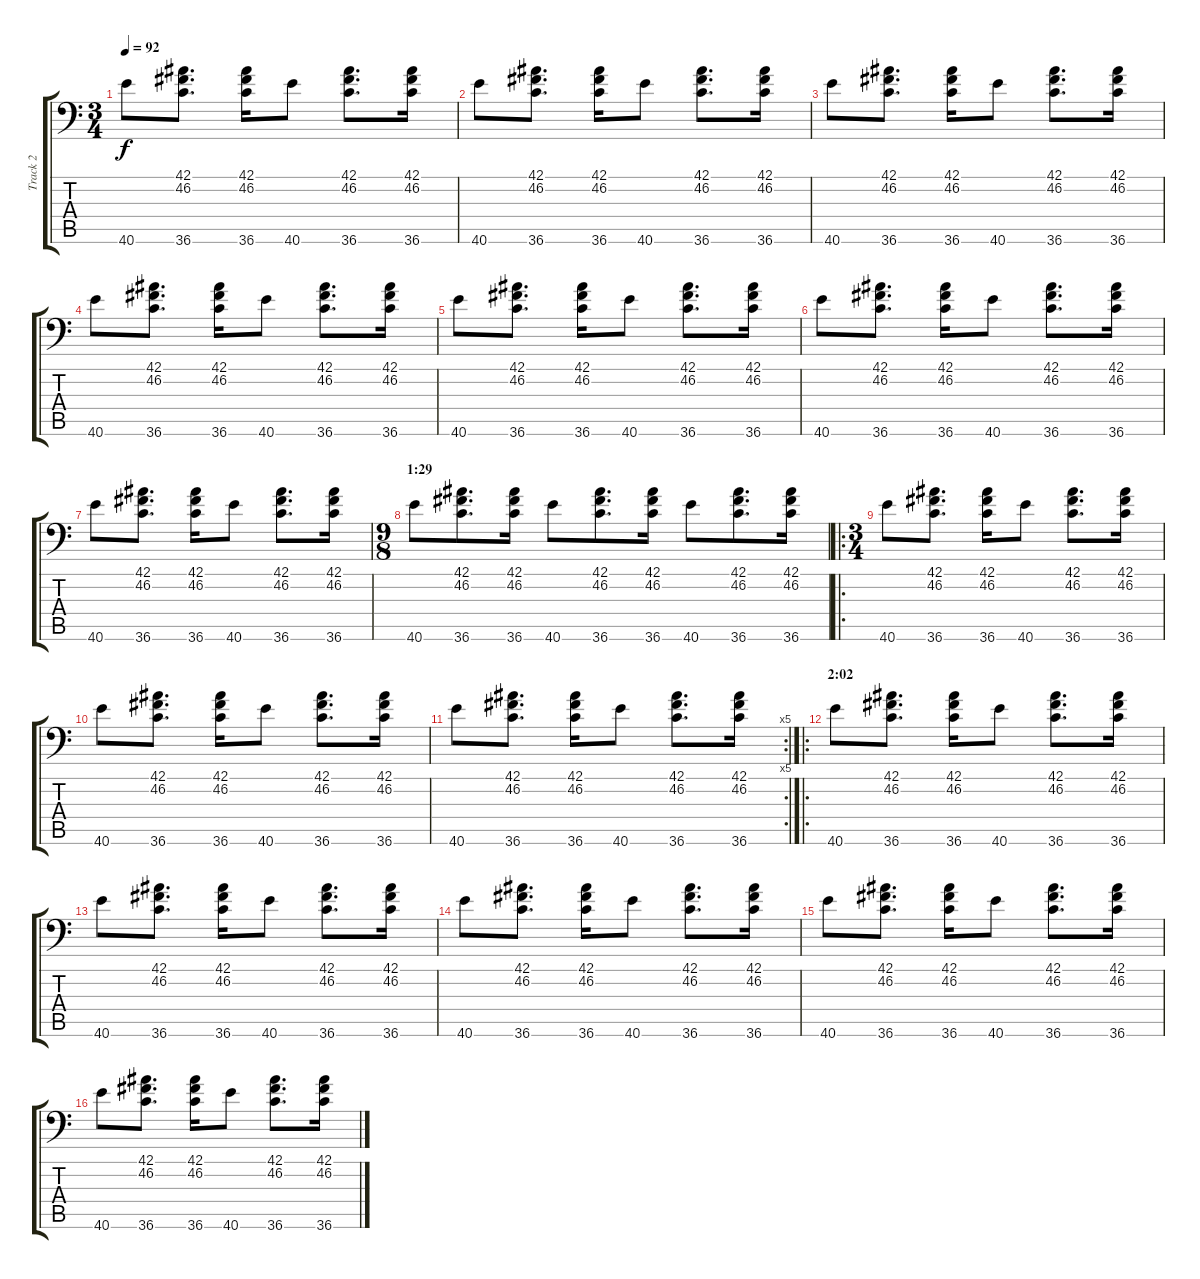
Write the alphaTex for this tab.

\track ("Track 2" "Track 2") {instrument acousticgrandpiano}
\staff {score tabs}
\tuning (C-1 C-1 C-1 C-1 C-1 C-1) {hide}
\ts (3 4)
\tempo 92
\clef f4
\ks c
40.6.8{dy f} (42.1 46.2 36.6).8{d} (42.1 46.2 36.6).16 40.6.8 (42.1 46.2 36.6).8{d} (42.1 46.2 36.6).16 |
40.6.8 (42.1 46.2 36.6).8{d} (42.1 46.2 36.6).16 40.6.8 (42.1 46.2 36.6).8{d} (42.1 46.2 36.6).16 |
40.6.8 (42.1 46.2 36.6).8{d} (42.1 46.2 36.6).16 40.6.8 (42.1 46.2 36.6).8{d} (42.1 46.2 36.6).16 |
40.6.8 (42.1 46.2 36.6).8{d} (42.1 46.2 36.6).16 40.6.8 (42.1 46.2 36.6).8{d} (42.1 46.2 36.6).16 |
40.6.8 (42.1 46.2 36.6).8{d} (42.1 46.2 36.6).16 40.6.8 (42.1 46.2 36.6).8{d} (42.1 46.2 36.6).16 |
40.6.8 (42.1 46.2 36.6).8{d} (42.1 46.2 36.6).16 40.6.8 (42.1 46.2 36.6).8{d} (42.1 46.2 36.6).16 |
40.6.8 (42.1 46.2 36.6).8{d} (42.1 46.2 36.6).16 40.6.8 (42.1 46.2 36.6).8{d} (42.1 46.2 36.6).16 |
\ts (9 8)
\section ("" "1:29")
40.6.8 (42.1 46.2 36.6).8{d} (42.1 46.2 36.6).16 40.6.8 (42.1 46.2 36.6).8{d} (42.1 46.2 36.6).16 40.6.8 (42.1 46.2 36.6).8{d} (42.1 46.2 36.6).16 |
\ro
\ts (3 4)
40.6.8 (42.1 46.2 36.6).8{d} (42.1 46.2 36.6).16 40.6.8 (42.1 46.2 36.6).8{d} (42.1 46.2 36.6).16 |
40.6.8 (42.1 46.2 36.6).8{d} (42.1 46.2 36.6).16 40.6.8 (42.1 46.2 36.6).8{d} (42.1 46.2 36.6).16 |
\rc 5
40.6.8 (42.1 46.2 36.6).8{d} (42.1 46.2 36.6).16 40.6.8 (42.1 46.2 36.6).8{d} (42.1 46.2 36.6).16 |
\ro
\section ("" "2:02")
40.6.8 (42.1 46.2 36.6).8{d} (42.1 46.2 36.6).16 40.6.8 (42.1 46.2 36.6).8{d} (42.1 46.2 36.6).16 |
40.6.8 (42.1 46.2 36.6).8{d} (42.1 46.2 36.6).16 40.6.8 (42.1 46.2 36.6).8{d} (42.1 46.2 36.6).16 |
40.6.8 (42.1 46.2 36.6).8{d} (42.1 46.2 36.6).16 40.6.8 (42.1 46.2 36.6).8{d} (42.1 46.2 36.6).16 |
40.6.8 (42.1 46.2 36.6).8{d} (42.1 46.2 36.6).16 40.6.8 (42.1 46.2 36.6).8{d} (42.1 46.2 36.6).16 |
40.6.8 (42.1 46.2 36.6).8{d} (42.1 46.2 36.6).16 40.6.8 (42.1 46.2 36.6).8{d} (42.1 46.2 36.6).16
